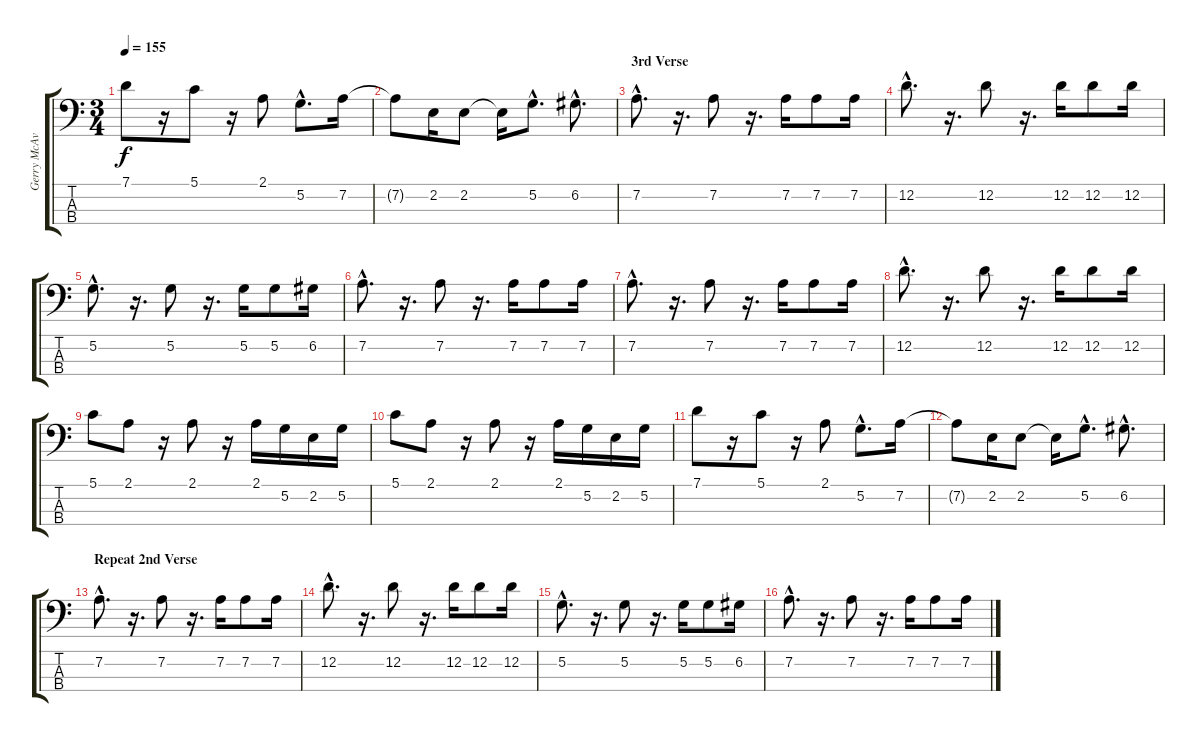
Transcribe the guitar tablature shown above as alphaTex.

\track ("Gerry McAvoy" "Gerry McAv") {instrument electricbasspick}
\staff {score tabs}
\tuning (G2 D2 A1 E1) {hide}
\ts (3 4)
\tempo 155
\clef f4
\ks c
7.1.8{dy f} r.16 5.1.8 r.16 2.1.8 5.2{hac}.8{d} 7.2.16 |
7.2{t}.8 2.2.16 2.2.8 2.2{t}.16 5.2{hac}.8{d} 6.2{hac}.8{d} |
\section ("" "3rd Verse")
7.2{hac}.8{d} r.16{d} 7.2.8 r.16{d} 7.2.16 7.2.8 7.2.16 |
12.2{hac}.8{d} r.16{d} 12.2.8 r.16{d} 12.2.16 12.2.8 12.2.16 |
5.2{hac}.8{d} r.16{d} 5.2.8 r.16{d} 5.2.16 5.2.8 6.2.16 |
7.2{hac}.8{d} r.16{d} 7.2.8 r.16{d} 7.2.16 7.2.8 7.2.16 |
7.2{hac}.8{d} r.16{d} 7.2.8 r.16{d} 7.2.16 7.2.8 7.2.16 |
12.2{hac}.8{d} r.16{d} 12.2.8 r.16{d} 12.2.16 12.2.8 12.2.16 |
5.1.8 2.1.8 r.16 2.1.8 r.16 2.1.16 5.2.16 2.2.16 5.2.16 |
5.1.8 2.1.8 r.16 2.1.8 r.16 2.1.16 5.2.16 2.2.16 5.2.16 |
7.1.8 r.16 5.1.8 r.16 2.1.8 5.2{hac}.8{d} 7.2.16 |
7.2{t}.8 2.2.16 2.2.8 2.2{t}.16 5.2{hac}.8{d} 6.2{hac}.8{d} |
\section ("" "Repeat 2nd Verse")
7.2{hac}.8{d} r.16{d} 7.2.8 r.16{d} 7.2.16 7.2.8 7.2.16 |
12.2{hac}.8{d} r.16{d} 12.2.8 r.16{d} 12.2.16 12.2.8 12.2.16 |
5.2{hac}.8{d} r.16{d} 5.2.8 r.16{d} 5.2.16 5.2.8 6.2.16 |
7.2{hac}.8{d} r.16{d} 7.2.8 r.16{d} 7.2.16 7.2.8 7.2.16
